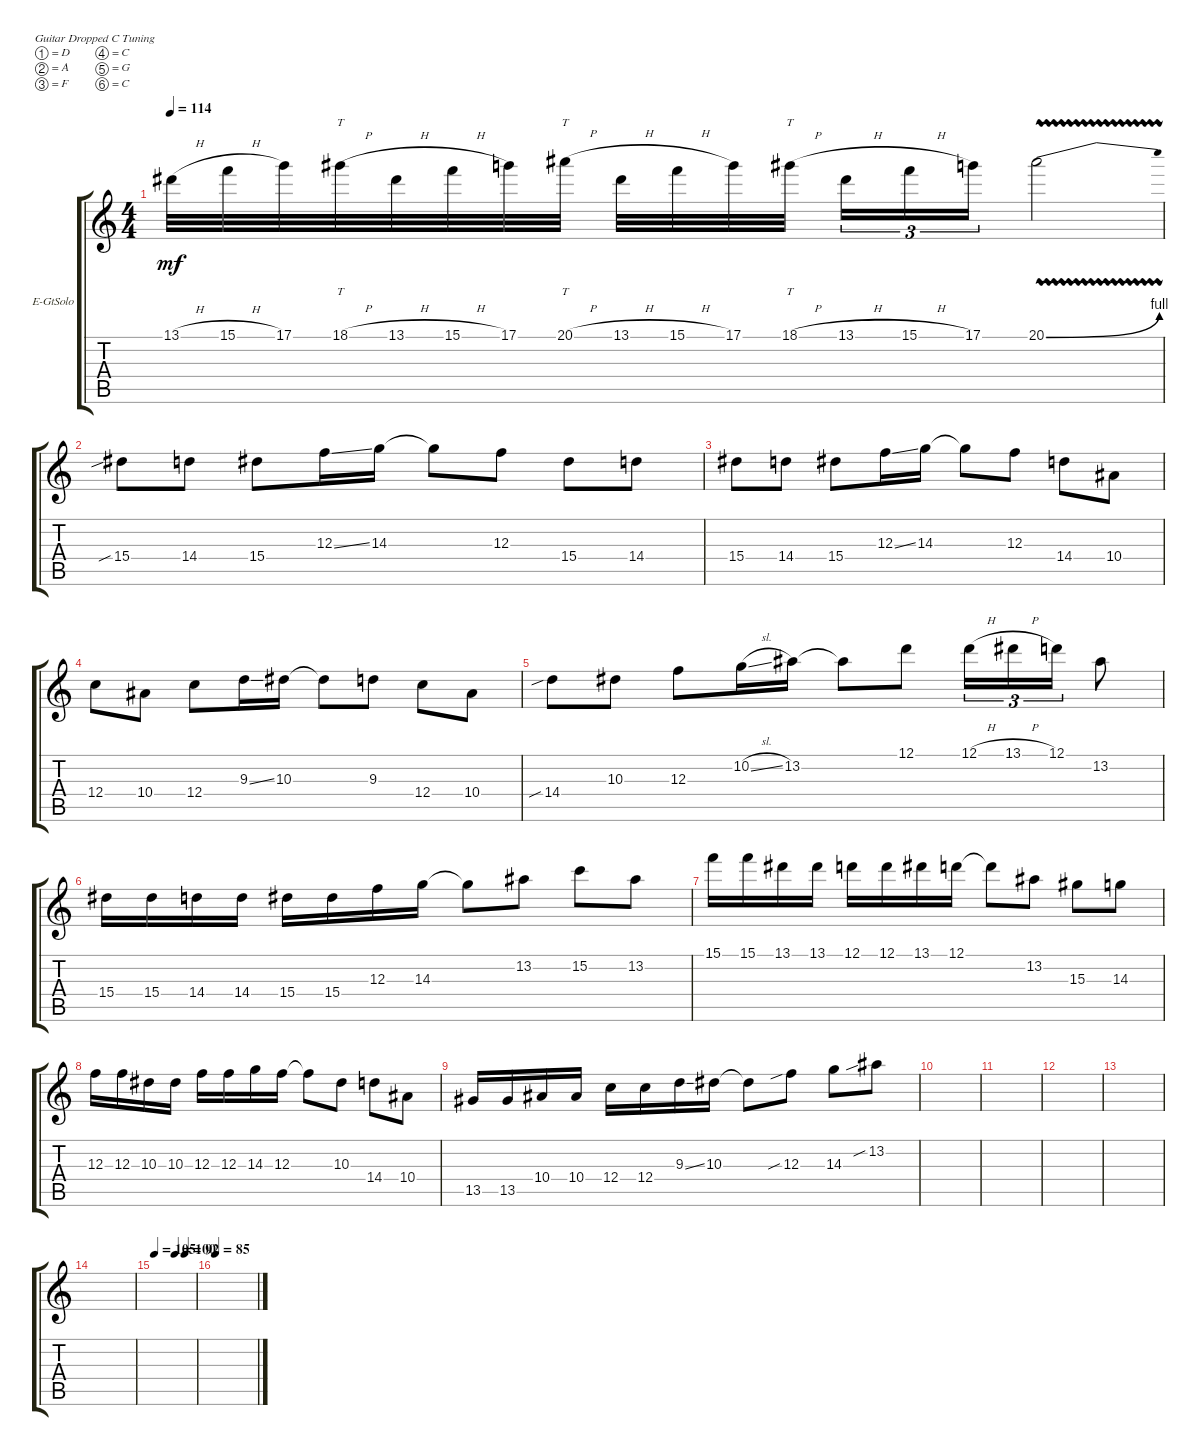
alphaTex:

\defaultSystemsLayout 4
\bracketExtendMode groupsimilarinstruments
\firstSystemTrackNameOrientation horizontal
\otherSystemsTrackNameOrientation horizontal
\track ("Guitar Solo" "E-GtSolo") {instrument distortionguitar}
\staff {score tabs}
\tuning (D4 A3 F3 C3 G2 C2)
\ts (4 4)
\tempo 114
\clef g2
\ks c
13.1{h}.32{dy mf} 15.1{h}.32 17.1.32 18.1{h}.32{tt} 13.1{h}.32 15.1{h}.32 17.1.32 20.1{h}.32{tt} 13.1{h}.32 15.1{h}.32 17.1.32 18.1{h}.32{tt} 13.1{h}.16{tu (3 2)} 15.1{h}.16{tu (3 2)} 17.1.16{tu (3 2)} 20.1{be (bend 0 0 5.3999999999999995 4) vw}.2 |
15.4{sib}.8 14.4.8 15.4.8 12.3{ss}.16 14.3.16 14.3{t}.8 12.3.8 15.4.8 14.4.8 |
15.4.8 14.4.8 15.4.8 12.3{ss}.16 14.3.16 14.3{t}.8 12.3.8 14.4.8 10.4.8 |
12.4.8 10.4.8 12.4.8 9.3{ss}.16 10.3.16 10.3{t}.8 9.3.8 12.4.8 10.4.8 |
14.4{sib}.8 10.3.8 12.3.8 10.2{sl}.16 13.2.16 13.2{t}.8 12.1.8 12.1{h}.16{tu (3 2)} 13.1{h}.16{tu (3 2)} 12.1.16{tu (3 2)} 13.2.8 |
15.4.16 15.4.16 14.4.16 14.4.16 15.4.16 15.4.16 12.3.16 14.3.16 14.3{t}.8 13.2.8 15.2.8 13.2.8 |
15.1.16 15.1.16 13.1.16 13.1.16 12.1.16 12.1.16 13.1.16 12.1.16 12.1{t}.8 13.2.8 15.3.8 14.3.8 |
12.3.16 12.3.16 10.3.16 10.3.16 12.3.16 12.3.16 14.3.16 12.3.16 12.3{t}.8 10.3.8 14.4.8 10.4.8 |
13.5.16 13.5.16 10.4.16 10.4.16 12.4.16 12.4.16 9.3{ss}.16 10.3.16 10.3{t}.8 12.3{sib}.8 14.3.8 13.2{sib}.8 |
|
|
|
|
|
\tempo 105
\tempo (100 0.5)
\tempo (92 0.75)
|
\tempo 85
